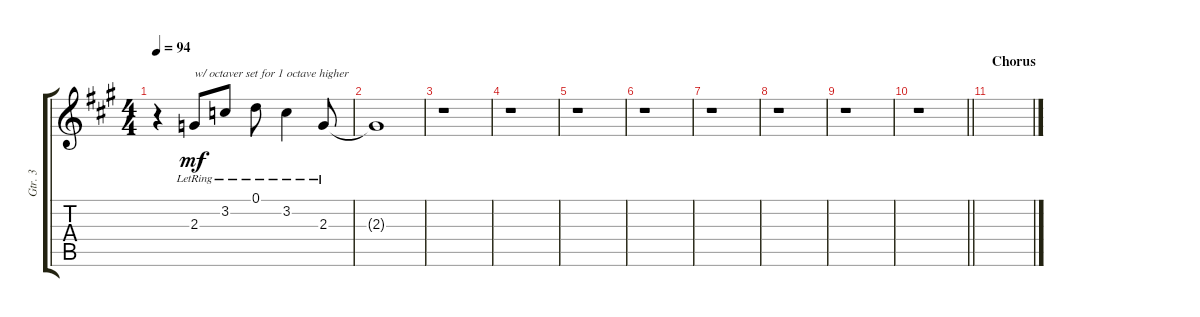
\track ("Gtr. 3" "Gtr. 3") {instrument distortionguitar}
\staff {score tabs}
\tuning (D4 A3 F3 C3 G2 C2) {hide}
\ts (4 4)
\tempo 94
\clef g2
\ks a
r.4{dy mf} 2.3{lr}.8{txt "w/ octaver set for 1 octave higher"} 3.2{lr}.8 0.1{lr}.8 3.2{lr}.4 2.3{lr}.8 |
2.3{t}.1 |
r.1 |
r.1 |
r.1 |
r.1 |
r.1 |
r.1 |
r.1 |
\barLineRight lightlight
r.1 |
\section ("" "Chorus")
